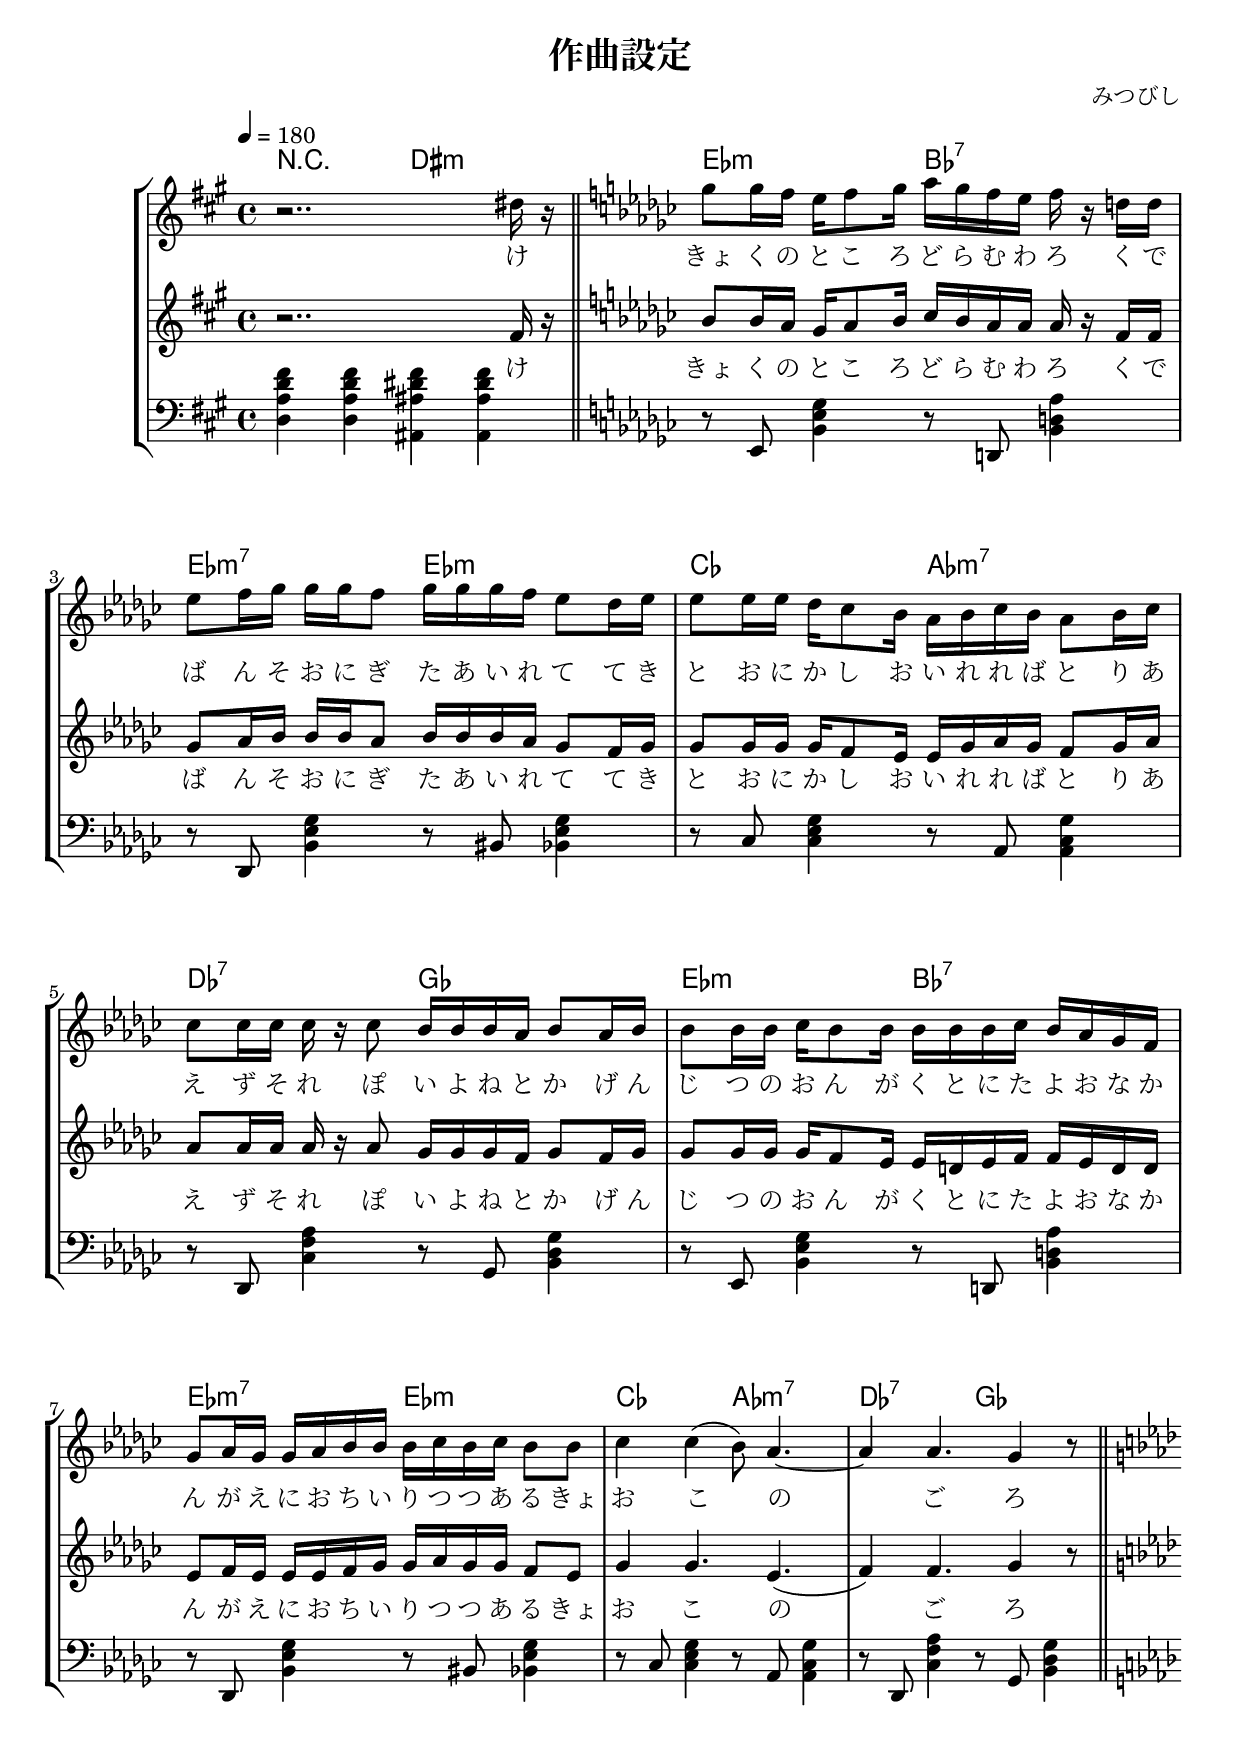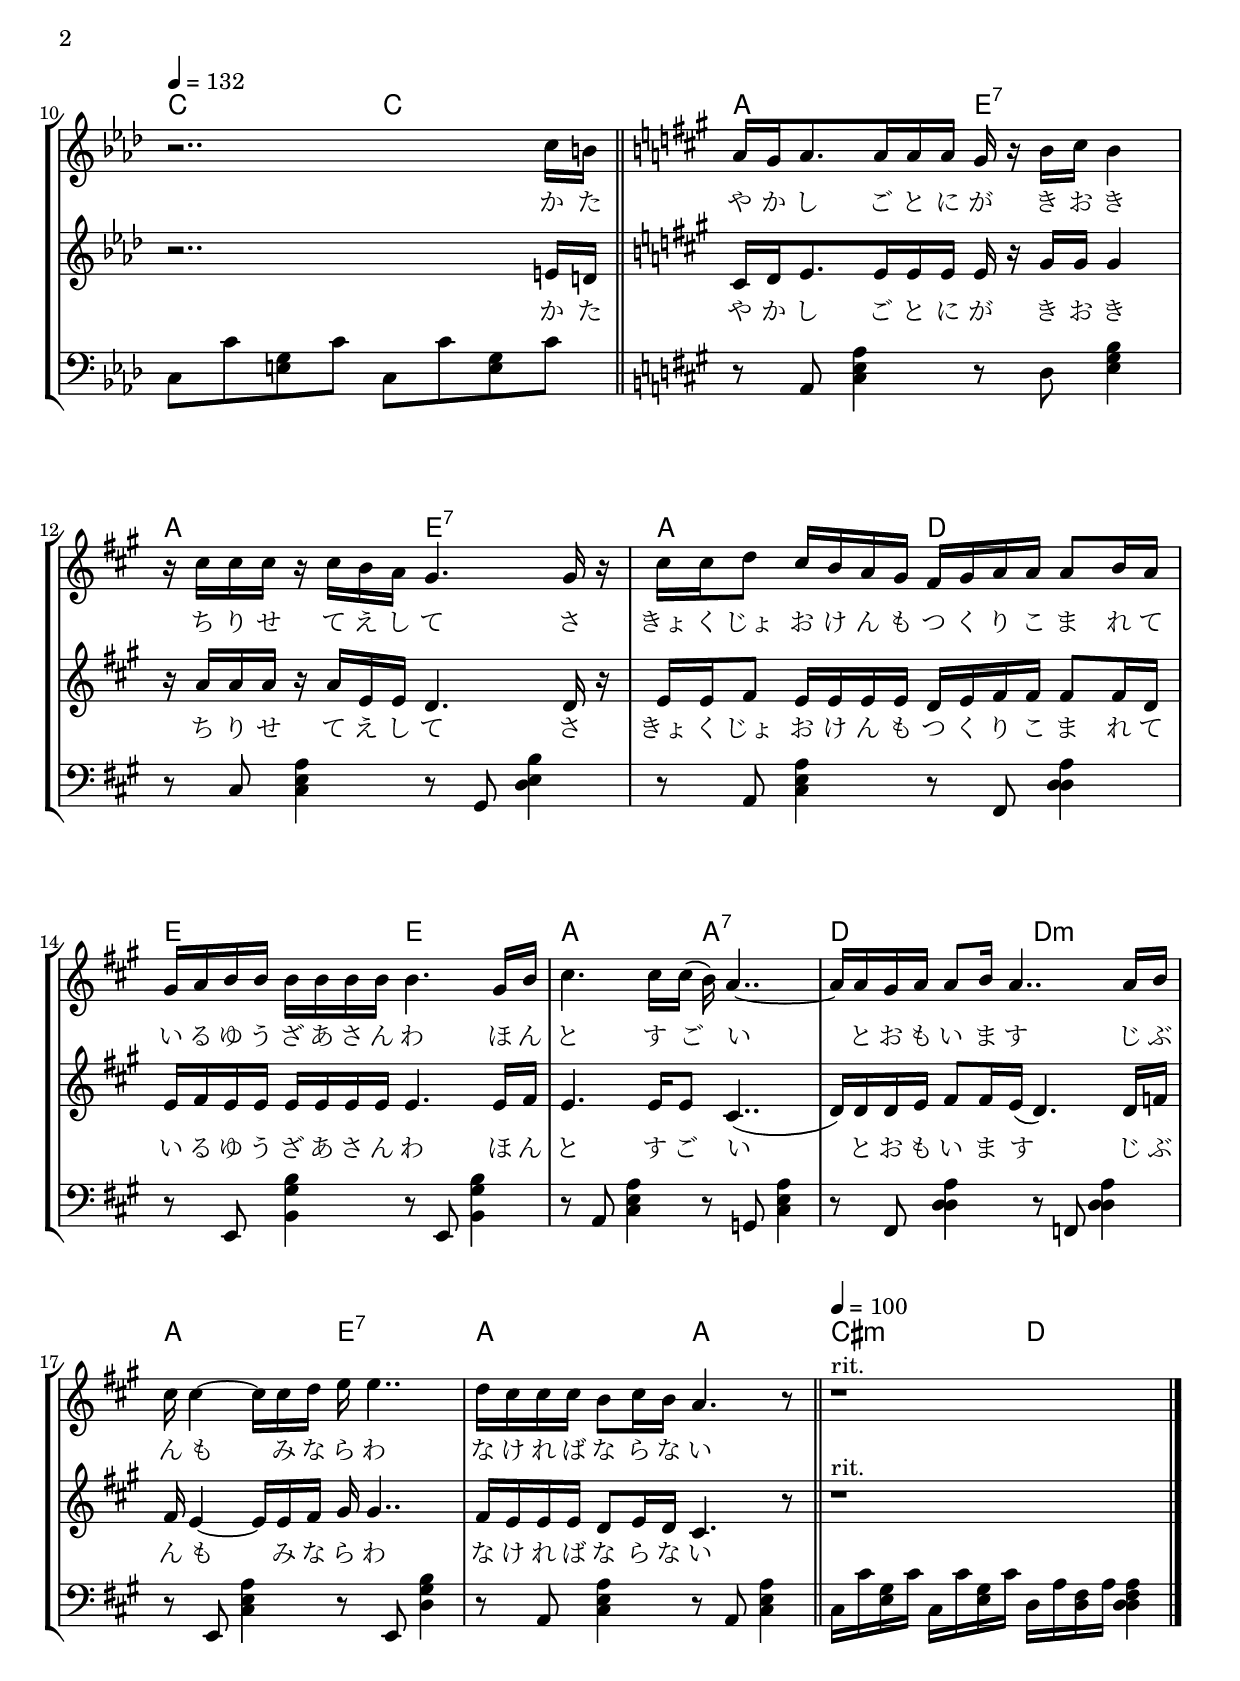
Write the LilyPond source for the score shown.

\version "2.12.1"

\header {
	title = \markup {作曲設定}
	composer = \markup \center-column {みつびし}
}

harmony = \chordmode {
	r2 dis:m 

	es:m bes:7 es:min7 es:m ces as:min7 des:7 ges es:m bes:7 es:min7 es:m ces as:min7 des:7 ges 

	c c 

	a e:7 a e:7 a d e e a a:7 d d:m a e:7 a a 

	cis:m d 
}

melody = {
	\key a \major
	\tempo 4 = 180
	r2.. 
	\set Staff.midiInstrument = #"mmi0.38"
	dis''16  r16 
		\key ges \major
ges''8  ges''16  f''16  es''16  f''8  ges''16  as''16  ges''16  f''16  es''16  f''16  r16  d''16  d''16 
	es''8  f''16  ges''16  ges''16  ges''16  f''8  ges''16  ges''16  ges''16  f''16  es''8  des''16  es''16 
	es''8  es''16  es''16  des''16  ces''8  bes'16  as'16  bes'16  ces''16  bes'16  as'8  bes'16  ces''16 
	ces''8  ces''16  ces''16  ces''16  r16  ces''8  bes'16  bes'16  bes'16  as'16  bes'8  as'16  bes'16 
	bes'8  bes'16  bes'16  ces''16  bes'8  bes'16  bes'16  bes'16  bes'16  ces''16  bes'16  as'16  ges'16  f'16 
	ges'8  as'16  ges'16  ges'16  as'16  bes'16  bes'16  bes'16  ces''16  bes'16  ces''16  bes'8  bes'8 
	ces''4  ces''4  (bes'8)  as'4.~ 
	as'4  as'4.  ges'4  	r8 	\key as \major
	\tempo 4 = 132
	r2.. 
	\set Staff.midiInstrument = #"fss0.5"
	c''16  b'16 
		\key a \major
a'16  gis'16  a'8.  a'16  a'16  a'16  gis'16  r16  b'16  cis''16  b'4 
	r16  cis''16  cis''16  cis''16  r16  cis''16  b'16  a'16  gis'4.  gis'16  r16 
	cis''16  cis''16  d''8  cis''16  b'16  a'16  gis'16  fis'16  gis'16  a'16  a'16  a'8  b'16  a'16 
	gis'16  a'16  b'16  b'16  b'16  b'16  b'16  b'16  b'4.  gis'16  b'16 
	cis''4.  cis''16  cis''16  (b'16)  a'4..~ 
	a'16  a'16  gis'16  a'16  a'8  b'16  a'4..  a'16  b'16 
	cis''16  cis''4~cis''16  cis''16  d''16  e''16  e''4.. 
	d''16  cis''16  cis''16  cis''16  b'8  cis''16  b'16  a'4.  	r8 	\tempo 4 = 100
	r1^"rit." \bar "|."
}

words = \lyricmode {
	
	け  きょ  く  の  と  こ  ろ  ど  ら  む  わ  ろ  く  で  ば  ん  そ  お  に  ぎ  た  あ  い  れ  て  て  き  と  お  に  か  し  お  い  れ  れ  ば  と  り  あ  え  ず  そ  れ  ぽ  い  よ  ね  と  か  げ  ん  じ  つ  の  お  ん  が  く  と  に  た  よ  お  な  か  ん  が  え  に  お  ち  い  り  つ  つ  あ  る  きょ  お  こ  の  ご  ろ  
	
	か  た  や  か  し  ご  と  に  が  き  お  き  ち  り  せ  て  え  し  て  さ  きょ  く  じょ  お  け  ん  も  つ  く  り  こ  ま  れ  て  い  る  ゆ  う  ざ  あ  さ  ん  わ  ほ  ん  と  す  ご  い  と  お  も  い  ま  す  じ  ぶ  ん  も  み  な  ら  わ  な  け  れ  ば  な  ら  な  い  
	
}

secondmelody = {
	\key a \major
	\tempo 4 = 180
	r2.. 
	\set Staff.midiInstrument = #"mmi0.38"
	fis'16  r16 
		\key ges \major
bes'8  bes'16  as'16  ges'16  as'8  bes'16  ces''16  bes'16  as'16  as'16  as'16  r16  f'16  f'16 
	ges'8  as'16  bes'16  bes'16  bes'16  as'8  bes'16  bes'16  bes'16  as'16  ges'8  f'16  ges'16 
	ges'8  ges'16  ges'16  ges'16  f'8  es'16  es'16  ges'16  as'16  ges'16  f'8  ges'16  as'16 
	as'8  as'16  as'16  as'16  r16  as'8  ges'16  ges'16  ges'16  f'16  ges'8  f'16  ges'16 
	ges'8  ges'16  ges'16  ges'16  f'8  es'16  es'16  d'16  es'16  f'16  f'16  es'16  d'16  d'16 
	es'8  f'16  es'16  es'16  es'16  f'16  ges'16  ges'16  as'16  ges'16  ges'16  f'8  es'8 
	ges'4  ges'4.  es'4. 
	(f'4)  f'4.  ges'4  	r8 	\key as \major
	\tempo 4 = 132
	r2.. 
	\set Staff.midiInstrument = #"fss0.5"
	e'16  d'16 
		\key a \major
cis'16  d'16  e'8.  e'16  e'16  e'16  e'16  r16  gis'16  gis'16  gis'4 
	r16  a'16  a'16  a'16  r16  a'16  e'16  e'16  d'4.  d'16  r16 
	e'16  e'16  fis'8  e'16  e'16  e'16  e'16  d'16  e'16  fis'16  fis'16  fis'8  fis'16  d'16 
	e'16  fis'16  e'16  e'16  e'16  e'16  e'16  e'16  e'4.  e'16  fis'16 
	e'4.  e'16  e'8  cis'4.. 
	(d'16)  d'16  d'16  e'16  fis'8  fis'16  e'16  (d'4.)  d'16  f'16 
	fis'16  e'4~e'16  e'16  fis'16  gis'16  gis'4.. 
	fis'16  e'16  e'16  e'16  d'8  e'16  d'16  cis'4.  	r8 	\tempo 4 = 100
	r1^"rit." \bar "|."
}

secondwords = \lyricmode {
	
	け  きょ  く  の  と  こ  ろ  ど  ら  む  わ  ろ  く  で  ば  ん  そ  お  に  ぎ  た  あ  い  れ  て  て  き  と  お  に  か  し  お  い  れ  れ  ば  と  り  あ  え  ず  そ  れ  ぽ  い  よ  ね  と  か  げ  ん  じ  つ  の  お  ん  が  く  と  に  た  よ  お  な  か  ん  が  え  に  お  ち  い  り  つ  つ  あ  る  きょ  お  こ  の  ご  ろ  
	
	か  た  や  か  し  ご  と  に  が  き  お  き  ち  り  せ  て  え  し  て  さ  きょ  く  じょ  お  け  ん  も  つ  く  り  こ  ま  れ  て  い  る  ゆ  う  ざ  あ  さ  ん  わ  ほ  ん  と  す  ご  い  と  お  も  い  ま  す  じ  ぶ  ん  も  み  な  ら  わ  な  け  れ  ば  な  ら  な  い  
	
}

tempochange = {
	\tempo 4 = 180
	r1 \bar "||"
	\tempo 4 = 180
	r1 | r1 | r1 | r1 | r1 | r1 | r1 | r1 \bar "||"
	\tempo 4 = 132
	r1 \bar "||"
	\tempo 4 = 132
	r1 | r1 | r1 | r1 | r1 | r1 | r1 | r1 \bar "||"
	\tempo 4 = 100
	\tempo 4 = 75 r2 \tempo 4 = 66 r2 \bar "|."
}

mainacc = {
	\clef bass
	\set Staff.midiInstrument = #"Orchestra Hit"
	\key a \major
	\tempo 4 = 180
	<d a d' fis'>4 <d a d' fis'>4
	<ais, ais dis' fis'>4 <ais, ais dis' fis'>4
	\bar "||"

	\set Staff.midiInstrument = #"Bright Acoustic"
	\key ges \major
	r8 es, <bes, es ges>4
	r8 d, <bes, d as>4
	r8 des, <bes, es ges>4
	r8 bis, <bes, es ges>4
	r8 ces <ces es ges>4
	r8 as, <as, ces ges>4
	r8 des, <ces f as>4
	r8 ges, <bes, des ges>4
	r8 es, <bes, es ges>4
	r8 d, <bes, d as>4
	r8 des, <bes, es ges>4
	r8 bis, <bes, es ges>4
	r8 ces <ces es ges>4
	r8 as, <as, ces ges>4
	r8 des, <ces f as>4
	r8 ges, <bes, des ges>4
	\bar "||"

	\set Staff.midiInstrument = #"Bird Tweet"
	\key as \major
	\tempo 4 = 132
	c8 c' <e g> c'
	c8 c' <e g> c'
	\bar "||"

	\set Staff.midiInstrument = #"String Ensemble 1"
	\key a \major
	r8 a, <cis e a>4
	r8 d <e gis b>4
	r8 cis <cis e a>4
	r8 gis, <d e b>4
	r8 a, <cis e a>4
	r8 fis, <d d a>4
	r8 e, <b, gis b>4
	r8 e, <b, gis b>4
	r8 a, <cis e a>4
	r8 g, <cis e a>4
	r8 fis, <d d a>4
	r8 f, <d d a>4
	r8 e, <cis e a>4
	r8 e, <d gis b>4
	r8 a, <cis e a>4
	r8 a, <cis e a>4
	\bar "||"

	\set Staff.midiInstrument = #"Acoustic grand"
	\tempo 4 = 100
	cis16 cis' <e gis> cis' cis cis' <e gis> cis'
	d16 a <d fis> a <d d fis a>4
	\bar "|."
}

subacc = {
	\clef bass
	\set Staff.midiInstrument = #"Orchestra Hit"
	\key a \major
	\tempo 4 = 180
	<d a d' fis'>2
	<ais, ais dis' fis'>2
	\bar "||"

	\set Staff.midiInstrument = #"Overdriven Guitar"
	\key ges \major
	r8 <bes, es ges>8 <bes, es ges>8 <bes, es ges>8
	r8 <bes, d as>8 <bes, d as>8 <bes, d as>8
	r8 <bes, es ges>8 <bes, es ges>8 <bes, es ges>8
	r8 <bes, es ges>8 <bes, es ges>8 <bes, es ges>8
	r8 <ces es ges>8 <ces es ges>8 <ces es ges>8
	r8 <as, ces ges>8 <as, ces ges>8 <as, ces ges>8
	r8 <ces f as>8 <ces f as>8 <ces f as>8
	r8 <bes, des ges>8 <bes, des ges>8 <bes, des ges>8
	r8 <bes, es ges>8 <bes, es ges>8 <bes, es ges>8
	r8 <bes, d as>8 <bes, d as>8 <bes, d as>8
	r8 <bes, es ges>8 <bes, es ges>8 <bes, es ges>8
	r8 <bes, es ges>8 <bes, es ges>8 <bes, es ges>8
	r8 <ces es ges>8 <ces es ges>8 <ces es ges>8
	r8 <as, ces ges>8 <as, ces ges>8 <as, ces ges>8
	r8 <ces f as>8 <ces f as>8 <ces f as>8
	r8 <bes, des ges>8 <bes, des ges>8 <bes, des ges>8
	\bar "||"

	\set Staff.midiInstrument = #"Gunshot"
	\key as \major
	\tempo 4 = 132
	<c e g c'>4 <c e g c'>4
	<c e g c'>4 <c e g c'>4
	\bar "||"

	\set Staff.midiInstrument = #"Piccolo"
	\key a \major
	a,16 a <cis e> a a, a <cis e> a
	d16 b <e gis> b d b <e gis> b
	cis16 a <cis e> a cis a <cis e> a
	gis,16 b <d e> b gis, b <d e> b
	a,16 a <cis e> a a, a <cis e> a
	fis,16 a <d d> a fis, a <d d> a
	e,16 b <b, gis> b e, b <b, gis> b
	e,16 b <b, gis> b e, b <b, gis> b
	a,16 a <cis e> a a, a <cis e> a
	g,16 a <cis e> a g, a <cis e> a
	fis,16 a <d d> a fis, a <d d> a
	f,16 a <d d> a f, a <d d> a
	e,16 a <cis e> a e, a <cis e> a
	e,16 b <d gis> b e, b <d gis> b
	a,16 a <cis e> a a, a <cis e> a
	a,16 a <cis e> a a, a <cis e> a
	\bar "||"

	\set Staff.midiInstrument = #"FX 2 (soundtrack)"
	\tempo 4 = 100
	<cis e gis cis'>2
	<d d fis a>2
	\bar "|."
}

percA = {
	\drummode {
	cymr8 cymr8 cymr4 cymr8 cymr4.  \bar "||"
	r1  |hh4 hh4 hh4 hh4  |r1  |hh4 hh4 hh4 hh4  |r1  |hh4 hh4 hh4 hh4  |r1  |hh4 hh4 hh2  \bar "||"
	r8 hh2. r8  \bar "||"
	r8 cymr16 cymr16 cymr8 cymr16 cymr16 cymr8 cymr16 cymr16 cymr8 cymr8  |cymr8 cymr16 cymr16 cymr8 cymr16 cymr16 cymr8 cymr16 cymr16 cymr8 cymr8  |cymr8 cymr16 cymr16 cymr8 cymr16 cymr16 cymr8 cymr16 cymr16 cymr8 cymr16 cymr16  |cymr8 cymr16 cymr16 cymr8 cymr16 cymr16 cymr8 cymr16 cymr16 cymr8 cymr8  |r8 cymr16 cymr16 cymr8 cymr16 cymr16 cymr8 cymr16 cymr16 cymr8 cymr8  |cymr8 cymr16 cymr16 cymr8 cymr16 cymr16 cymr8 cymr16 cymr16 cymr8 cymr8  |cymr8 cymr16 cymr16 cymr8 cymr16 cymr16 cymr8 cymr16 cymr16 cymr8 cymr16 cymr16  |cymr8 cymr16 cymr16 cymr8 cymr16 cymr16 cymr8 cymr16 cymr16 cymr8 cymr8  \bar "||"
	r1 \bar "|."
	}
}

percB = {
	\drummode {
	r8 sn8 sn4 sn8 sn8 sn16 sn16 sn16 sn16  \bar "||"
	sn4 sn4 sn4 sn4  |r4 sn2 sn8. sn16  |sn4 sn4 sn4 sn4  |r4 sn2 sn8. sn16  |sn4 sn4 sn4 sn4  |r4 sn2 sn8. sn16  |sn4 sn4 sn4 sn4  |r4 sn4 r16 sn16 sn16 sn16 sn16 sn16 sn16 sn16  \bar "||"
	r4 sn2 sn4  \bar "||"
	r4 sn2 sn4  |r4 sn8 sn4. sn4  |r4 sn2 sn4  |r4 sn8 sn4. sn4  |r4 sn2 sn4  |r4 sn8 sn4. sn4  |r4 sn2 sn4  |r4 sn2 sn8 sn16 sn16  \bar "||"
	r1 \bar "|."
	}
}

percC = {
	\drummode {
	bd4. bd8 bd4 bd8 bd8  \bar "||"
	bd16 bd16 bd16 bd16 bd16 bd16 bd16 bd16 bd16 bd16 bd16 bd16 bd16 bd16 bd16 bd16  |bd8 bd8 bd8 bd8 bd8 bd8 bd8 bd8  |bd16 bd16 bd16 bd16 bd16 bd16 bd16 bd16 bd16 bd16 bd16 bd16 bd16 bd16 bd16 bd16  |bd8 bd8 bd8 bd8 bd8 bd8 bd8 bd8  |bd16 bd16 bd16 bd16 bd16 bd16 bd16 bd16 bd16 bd16 bd16 bd16 bd16 bd16 bd16 bd16  |bd8 bd8 bd8 bd8 bd8 bd8 bd8 bd8  |bd16 bd16 bd16 bd16 bd16 bd16 bd16 bd16 bd16 bd16 bd16 bd16 bd16 bd16 bd16 bd16  |bd8 bd8 bd8 bd8 bd8 bd8 bd8 bd8  \bar "||"
	bd8 bd4. bd4. bd8  \bar "||"
	bd8. bd16 bd8. bd16 bd8. bd16 bd8. bd16  |bd8. bd16 bd8. bd16 bd8. bd16 bd4  |bd8. bd16 bd8. bd16 bd8. bd16 bd8. bd16  |bd8. bd16 bd8. bd16 bd8. bd16 bd4  |bd8. bd16 bd8. bd16 bd8. bd16 bd8. bd16  |bd8. bd16 bd8. bd16 bd8. bd16 bd4  |bd8. bd16 bd8. bd16 bd8. bd16 bd8. bd16  |bd8. bd16 bd8. bd16 bd8. bd16 bd8. bd16  \bar "||"
	r1 \bar "|."
	}
}

percD = {
	\drummode {
	cymc1  \bar "||"
	r1  |r8 hho4 hho4 hho4 hho8  |r1  |r8 hho4 hho4 hho4 hho8  |r1  |r8 hho4 hho4 hho4 hho8  |r1  |r8 hho4 hho2 r8  \bar "||"
	r1  \bar "||"
	r1  |r2 r16 tommh4. r16  |r1  |r2 r16 tommh4. r16  |r1  |r2 r16 tommh4. r16  |r1  |r4. tommh2 r8  \bar "||"
	r1 \bar "|."
	}
}

percE = {
	\drummode {
	r4 r16 hhp8 hhp2 r16  \bar "||"
	cymc4 cymc4 cymc4 cymc4  |r1 |cymc4 cymc4 cymc4 cymc4  |r1 |cymc4 cymc4 cymc4 cymc4  |r1 |cymc4 cymc4 cymc4 cymc4  |r1 \bar "||"
	cymc1  \bar "||"
	r1  |r2. r8 toml8  |r1  |r2. r8 toml8  |r1  |r2. r8 toml8  |r1  |r2 r16 toml4. r16  \bar "||"
	r1 \bar "|."
	}
}

percF = {
	\drummode {
	r4. hh2 r8  \bar "||"
	r8 tommh2 tommh8. tommh16 tommh8  |r1 |r8 tommh2 tommh8. tommh16 tommh8  |r1 |r8 tommh2 tommh8. tommh16 tommh8  |r1 |r8 tommh2 tommh8. tommh16 tommh8  |r1 \bar "||"
	r4 r16 tommh16 tommh4. tommh4  \bar "||"
	cymc1  |r1 |r1 |r1 |cymc1  |r1 |r1 |r1 \bar "||"
	r1 \bar "|."
	}
}

percG = {
	\drummode {
	r1 \bar "||"
	r4. toml16 toml2 toml16  |r1 |r4. toml16 toml2 toml16  |r1 |r4. toml16 toml2 toml16  |r1 |r4. toml16 toml2 toml16  |r1 \bar "||"
	r4. r16 tomml4. tomml8.  \bar "||"
	r1 | r1 | r1 | r1 | r1 | r1 | r1 | r1 \bar "||"
	r1 \bar "|."
	}
}

percH = {
	\drummode {
	r1 \bar "||"
	r1 | r1 | r1 | r1 | r1 | r1 | r1 | r1 \bar "||"
	r2 r16 toml8 toml4 r16  \bar "||"
	r1 | r1 | r1 | r1 | r1 | r1 | r1 | r1 \bar "||"
	r1 \bar "|."
	}
}

percI = {
	\drummode {
	r1 \bar "||"
	r1 | r1 | r1 | r1 | r1 | r1 | r1 | r1 \bar "||"
	r2 r8 tomfh4 tomfh8  \bar "||"
	r1 | r1 | r1 | r1 | r1 | r1 | r1 | r1 \bar "||"
	r1 \bar "|."
	}
}

\score {
	<<
		\new StaffGroup <<
			\new ChordNames {\harmony}
			\new Voice = "melody" {\melody}
			\new Lyrics \lyricsto "melody" \words
			\new Voice = "secondmelody" {\secondmelody}
			\new Lyrics \lyricsto "secondmelody" \secondwords
			\new Staff = "mainacc" {\mainacc}
		>>
	>>
	\layout { }
}
